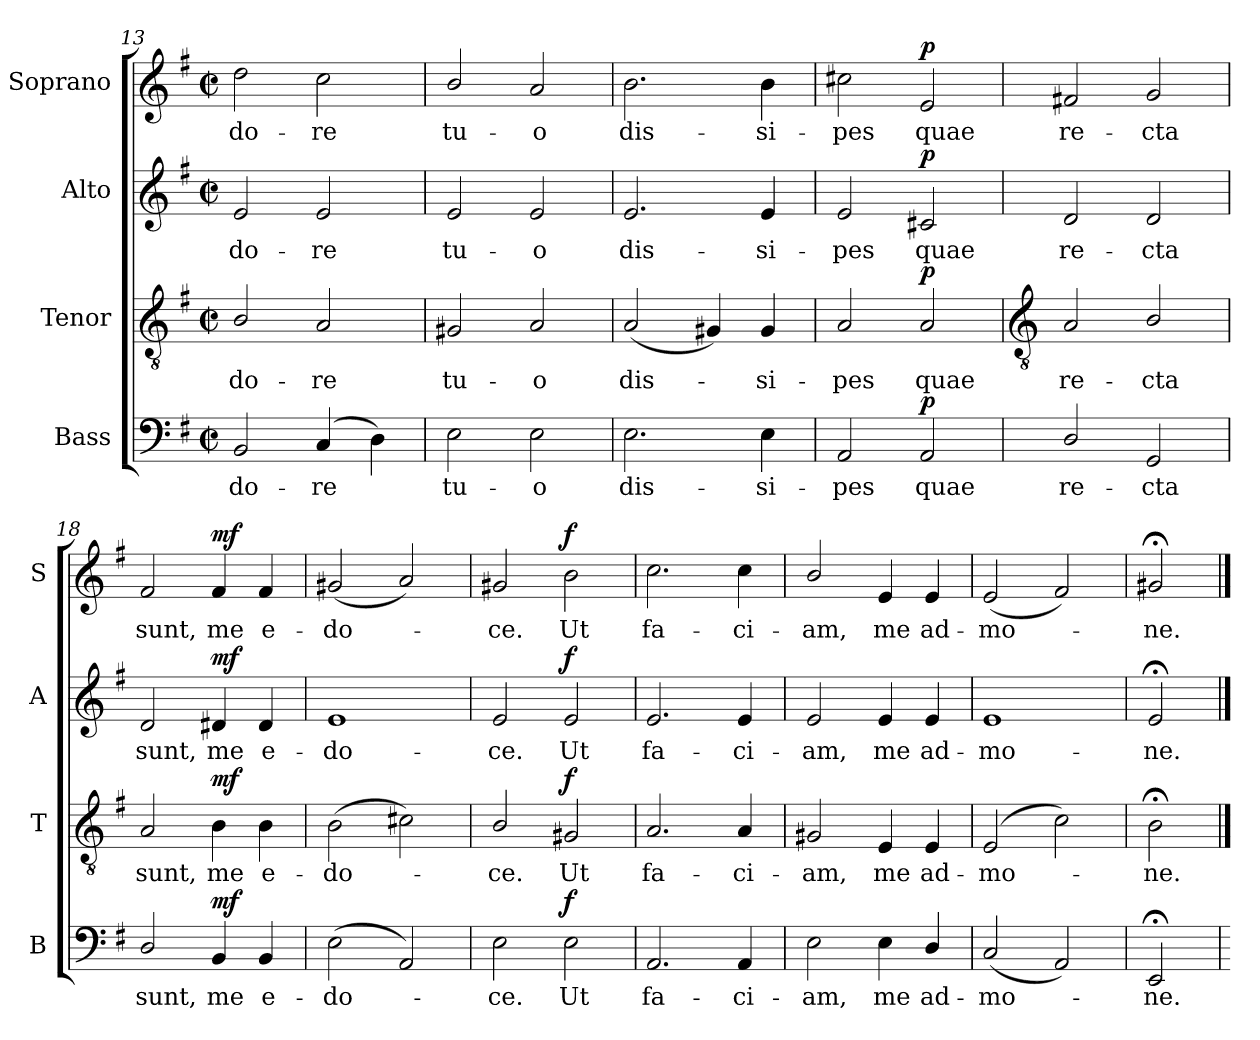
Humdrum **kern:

**kern	**text	**dynam	**kern	**text	**dynam	**kern	**text	**dynam	**kern	**text	**dynam
*part4	*part4	*part4	*part3	*part3	*part3	*part2	*part2	*part2	*part1	*part1	*part1
*staff4	*staff4	*staff4	*staff3	*staff3	*staff3	*staff2	*staff2	*staff2	*staff1	*staff1	*staff1
*I"Bass	*	*	*I"Tenor	*	*	*I"Alto	*	*	*I"Soprano	*	*
*I'B	*	*	*I'T	*	*	*I'A	*	*	*I'S	*	*
*clefF4	*	*	*clefGv2	*	*	*clefG2	*	*	*clefG2	*	*
*k[f#]	*	*	*k[f#]	*	*	*k[f#]	*	*	*k[f#]	*	*
*G:	*	*	*G:	*	*	*G:	*	*	*G:	*	*
*M2/2	*	*	*M2/2	*	*	*M2/2	*	*	*M2/2	*	*
*met(c|)	*	*	*met(c|)	*	*	*met(c|)	*	*	*met(c|)	*	*
=13	=13	=13	=13	=13	=13	=13	=13	=13	=13	=13	=13
!	!LO:LY:b	!	!	!LO:LY:b	!	!	!LO:LY:b	!	!	!LO:LY:b	!
2BB	-do-	.	2B/	-do-	.	2e	-do-	.	2dd	-do-	.
!	!LO:LY:b	!	!	!LO:LY:b	!	!	!LO:LY:b	!	!	!LO:LY:b	!
(<4C	-re	.	2A	-re	.	2e	-re	.	2cc	-re	.
4D)	.	.	.	.	.	.	.	.	.	.	.
=14	=14	=14	=14	=14	=14	=14	=14	=14	=14	=14	=14
!	!LO:LY:b	!	!	!LO:LY:b	!	!	!LO:LY:b	!	!	!LO:LY:b	!
2E	tu-	.	2G#X	tu-	.	2e	tu-	.	2b/	tu-	.
!	!LO:LY:b	!	!	!LO:LY:b	!	!	!LO:LY:b	!	!	!LO:LY:b	!
2E	-o	.	2A	-o	.	2e	-o	.	2a	-o	.
=15	=15	=15	=15	=15	=15	=15	=15	=15	=15	=15	=15
!	!LO:LY:b	!	!	!LO:LY:b	!	!	!LO:LY:b	!	!	!LO:LY:b	!
2.E	dis-	.	(<2A	dis-	.	2.e	dis-	.	2.b	dis-	.
.	.	.	4G#X)	.	.	.	.	.	.	.	.
!	!LO:LY:b	!	!	!LO:LY:b	!	!	!LO:LY:b	!	!	!LO:LY:b	!
4E	-si-	.	4G#	si-	.	4e	-si-	.	4b	-si-	.
=16	=16	=16	=16	=16	=16	=16	=16	=16	=16	=16	=16
!	!LO:LY:b	!	!	!LO:LY:b	!	!	!LO:LY:b	!	!	!LO:LY:b	!
2AA	-pes	.	2A	-pes	.	2e	-pes	.	2cc#X	-pes	.
!	!LO:LY:b	!LO:DY:b	!	!LO:LY:b	!LO:DY:b	!	!LO:LY:b	!LO:DY:b	!	!LO:LY:b	!LO:DY:b
2AA	quae	p	2A	quae	p	2c#X	quae	p	2e	quae	p
!!LO:LB:g=z
=17	=17	=17	=17	=17	=17	=17	=17	=17	=17	=17	=17
*	*	*	*clefGv2	*	*	*	*	*	*	*	*
!	!LO:LY:b	!	!	!LO:LY:b	!	!	!LO:LY:b	!	!	!LO:LY:b	!
2D/	re-	.	2A	re-	.	2d	re-	.	2f#X	re-	.
!	!LO:LY:b	!	!	!LO:LY:b	!	!	!LO:LY:b	!	!	!LO:LY:b	!
2GG	-cta	.	2B/	-cta	.	2d	-cta	.	2g	-cta	.
=18	=18	=18	=18	=18	=18	=18	=18	=18	=18	=18	=18
!	!LO:LY:b	!	!	!LO:LY:b	!	!	!LO:LY:b	!	!	!LO:LY:b	!
2D/	sunt,	.	2A	sunt,	.	2d	sunt,	.	2f#	sunt,	.
!	!LO:LY:b	!LO:DY:b	!	!LO:LY:b	!LO:DY:b	!	!LO:LY:b	!LO:DY:b	!	!LO:LY:b	!LO:DY:b
4BB	me	mf	4B	me	mf	4d#X	me	mf	4f#	me	mf
!	!LO:LY:b	!	!	!LO:LY:b	!	!	!LO:LY:b	!	!	!LO:LY:b	!
4BB	e-	.	4B	e-	.	4d#	e-	.	4f#	e-	.
=19	=19	=19	=19	=19	=19	=19	=19	=19	=19	=19	=19
!	!LO:LY:b	!	!	!LO:LY:b	!	!	!LO:LY:b	!	!	!LO:LY:b	!
(<2E	-do-	.	(>2B	-do-	.	1e	-do-	.	(<2g#X	-do-	.
2AA)	.	.	2c#X)	.	.	.	.	.	2a)	.	.
=20	=20	=20	=20	=20	=20	=20	=20	=20	=20	=20	=20
!	!LO:LY:b	!	!	!LO:LY:b	!	!	!LO:LY:b	!	!	!LO:LY:b	!
2E	ce.	.	2B/	ce.	.	2e	-ce.	.	2g#X	ce.	.
!	!LO:LY:b	!LO:DY:b	!	!LO:LY:b	!LO:DY:b	!	!LO:LY:b	!LO:DY:b	!	!LO:LY:b	!LO:DY:b
2E	Ut	f	2G#X	Ut	f	2e	Ut	f	2b	Ut	f
=21	=21	=21	=21	=21	=21	=21	=21	=21	=21	=21	=21
!	!LO:LY:b	!	!	!LO:LY:b	!	!	!LO:LY:b	!	!	!LO:LY:b	!
2.AA	fa-	.	2.A	fa-	.	2.e	fa-	.	2.cc	fa-	.
!	!LO:LY:b	!	!	!LO:LY:b	!	!	!LO:LY:b	!	!	!LO:LY:b	!
4AA	-ci-	.	4A	-ci-	.	4e	-ci-	.	4cc	-ci-	.
=22	=22	=22	=22	=22	=22	=22	=22	=22	=22	=22	=22
!	!LO:LY:b	!	!	!LO:LY:b	!	!	!LO:LY:b	!	!	!LO:LY:b	!
2E	-am,	.	2G#X	-am,	.	2e	-am,	.	2b/	-am,	.
!	!LO:LY:b	!	!	!LO:LY:b	!	!	!LO:LY:b	!	!	!LO:LY:b	!
4E	me	.	4E	me	.	4e	me	.	4e	me	.
!	!LO:LY:b	!	!	!LO:LY:b	!	!	!LO:LY:b	!	!	!LO:LY:b	!
4D/	ad-	.	4E	ad-	.	4e	ad-	.	4e	ad-	.
=23	=23	=23	=23	=23	=23	=23	=23	=23	=23	=23	=23
!	!LO:LY:b	!	!	!LO:LY:b	!	!	!LO:LY:b	!	!	!LO:LY:b	!
(<2C	-mo-	.	(2E	-mo-	.	1e	-mo-	.	(<2e	-mo-	.
2AA)	.	.	2c)	.	.	.	.	.	2f#)	.	.
=24	=24	=24	=24	=24	=24	=24	=24	=24	=24	=24	=24
!	!LO:LY:b	!	!	!LO:LY:b	!	!	!LO:LY:b	!	!	!LO:LY:b	!
2EE;<	ne.	.	2B;<	ne.	.	2e;<	-ne.	.	2g#X;<	ne.	.
=	==	==	==	==	==	==	==	==	==	==	==
*-	*-	*-	*-	*-	*-	*-	*-	*-	*-	*-	*-
